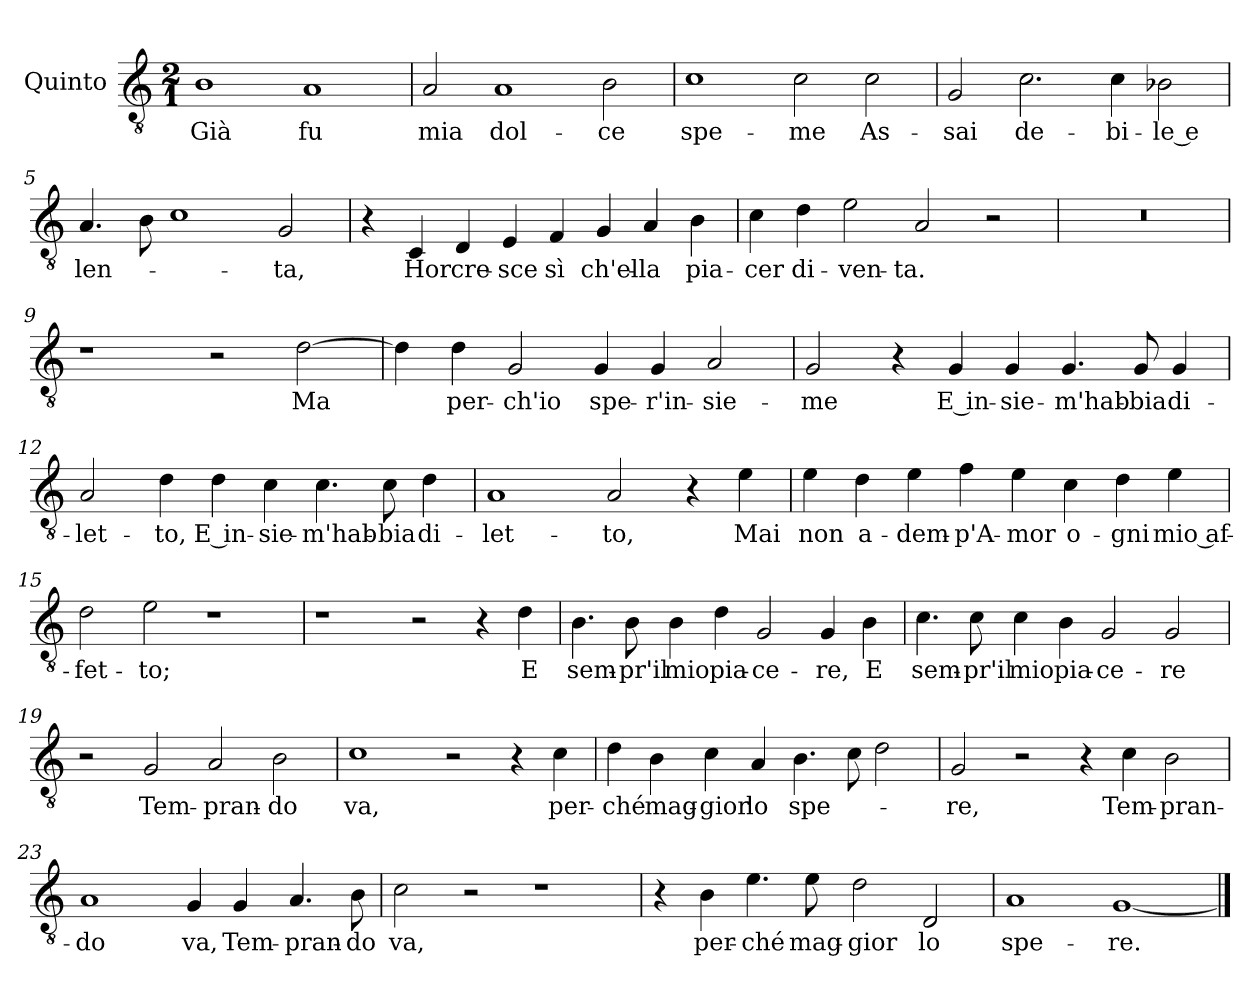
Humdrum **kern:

**kern	**text
*part1	*part1
*staff1	*staff1
*I"Quinto	*
*clefGv2	*
*k[]	*
*M2/1	*
=1	=1
1B	Già
1A	fu
=2	=2
2A	mia
1A	dol-
2B	-ce
=3	=3
1c	spe-
2c	-me
2c	As-
=4	=4
2G	-sai
2.c	de-
4c	-bi-
2B-X	-le e
=5	=5
4.A	len-
8B	.
1c	.
2G	-ta,
=6	=6
4r	.
4C	Hor
4D	cre-
4E	-sce
4F	sì
4G	ch'el-
4A	-la
4B	pia-
=7	=7
4c	-cer
4d	di-
2e	-ven-
2A	-ta.
2r	.
=8	=8
0r	.
=9	=9
1r	.
2r	.
[2d	Ma
=10	=10
4d]	.
4d	per-
2G	-ch'io
4G	spe-
4G	-r'in-
2A	-sie-
=11	=11
2G	-me
4r	.
4G	E in-
4G	-sie-
4.G	-m'hab-
8G	-bia
4G	di-
=12	=12
2A	-let-
4d	-to,
4d	E in-
4c	-sie-
4.c	-m'hab-
8c	-bia
4d	di-
=13	=13
1A	-let-
2A	-to,
4r	.
4e	Mai
=14	=14
4e	non
4d	a-
4e	-dem-
4f	-p'A-
4e	-mor
4c	o-
4d	-gni
4e	mio af-
=15	=15
2d	-fet-
2e	-to;
1r	.
=16	=16
1r	.
2r	.
4r	.
4d	E
=17	=17
4.B	sem-
8B	-pr'il
4B	mio
4d	pia-
2G	-ce-
4G	-re,
4B	E
=18	=18
4.c	sem-
8c	-pr'il
4c	mio
4B	pia-
2G	-ce-
2G	-re
=19	=19
2r	.
2G	Tem-
2A	-pran-
2B	-do
=20	=20
1c	va,
2r	.
4r	.
4c	per-
=21	=21
4d	-ché
4B	mag-
4c	-gior
4A	lo
4.B	spe-
8c	.
2d	.
=22	=22
2G	-re,
2r	.
4r	.
4c	Tem-
2B	-pran-
=23	=23
1A	-do
4G	va,
4G	Tem-
4.A	-pran-
8B	-do
=24	=24
2c	va,
2r	.
1r	.
=25	=25
4r	.
4B	per-
4.e	-ché
8e	mag-
2d	-gior
2D	lo
=26	=26
1A	spe-
[1G	-re.
==	==
*-	*-
